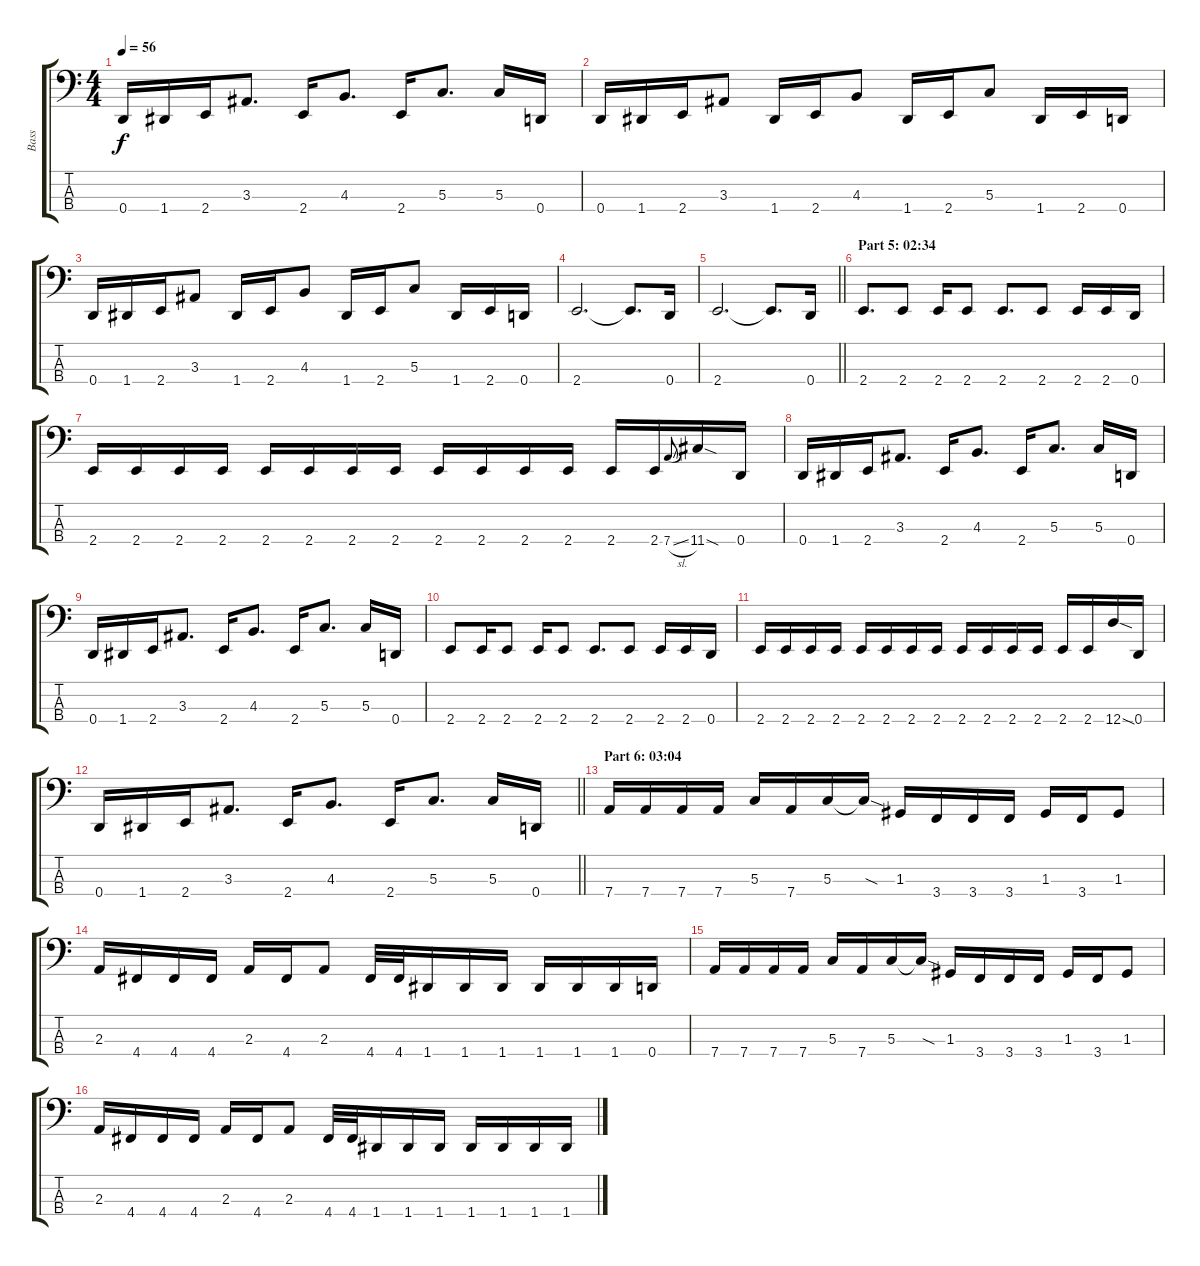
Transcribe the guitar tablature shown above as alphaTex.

\track ("Bass" "Bass") {instrument electricbassfinger}
\staff {score tabs}
\tuning (F2 C2 G1 D1) {hide}
\ts (4 4)
\tempo 56
\clef f4
\ks c
0.4.16{dy f} 1.4.16 2.4.16 3.3.8{d} 2.4.16 4.3.8{d} 2.4.16 5.3.8{d} 5.3.16 0.4.16 |
0.4.16 1.4.16 2.4.16 3.3.8 1.4.16 2.4.16 4.3.8 1.4.16 2.4.16 5.3.8 1.4.16 2.4.16 0.4.16 |
0.4.16 1.4.16 2.4.16 3.3.8 1.4.16 2.4.16 4.3.8 1.4.16 2.4.16 5.3.8 1.4.16 2.4.16 0.4.16 |
2.4.2{d} 2.4{t}.8{d} 0.4.16 |
\barLineRight lightlight
2.4.2{d} 2.4{t}.8{d} 0.4.16 |
\section ("" "Part 5: 02:34")
2.4.8{d} 2.4.8 2.4.16 2.4.8 2.4.8{d} 2.4.8 2.4.16 2.4.16 0.4.16 |
2.4.16 2.4.16 2.4.16 2.4.16 2.4.16 2.4.16 2.4.16 2.4.16 2.4.16 2.4.16 2.4.16 2.4.16 2.4.16 2.4.16 7.4{sl}.8{gr onbeat} 11.4{sod}.16 0.4.16 |
0.4.16 1.4.16 2.4.16 3.3.8{d} 2.4.16 4.3.8{d} 2.4.16 5.3.8{d} 5.3.16 0.4.16 |
0.4.16 1.4.16 2.4.16 3.3.8{d} 2.4.16 4.3.8{d} 2.4.16 5.3.8{d} 5.3.16 0.4.16 |
2.4.8 2.4.16 2.4.8 2.4.16 2.4.8 2.4.8{d} 2.4.8 2.4.16 2.4.16 0.4.16 |
2.4.16 2.4.16 2.4.16 2.4.16 2.4.16 2.4.16 2.4.16 2.4.16 2.4.16 2.4.16 2.4.16 2.4.16 2.4.16 2.4.16 12.4{sod}.16 0.4.16 |
\barLineRight lightlight
0.4.16 1.4.16 2.4.16 3.3.8{d} 2.4.16 4.3.8{d} 2.4.16 5.3.8{d} 5.3.16 0.4.16 |
\section ("" "Part 6: 03:04")
7.4.16 7.4.16 7.4.16 7.4.16 5.3.16 7.4.16 5.3.16 5.3{sod t}.16 1.3.16 3.4.16 3.4.16 3.4.16 1.3.16 3.4.16 1.3.8 |
2.3.16 4.4.16 4.4.16 4.4.16 2.3.16 4.4.16 2.3.8 4.4.32 4.4.32 1.4.16 1.4.16 1.4.16 1.4.16 1.4.16 1.4.16 0.4.16 |
7.4.16 7.4.16 7.4.16 7.4.16 5.3.16 7.4.16 5.3.16 5.3{sod t}.16 1.3.16 3.4.16 3.4.16 3.4.16 1.3.16 3.4.16 1.3.8 |
2.3.16 4.4.16 4.4.16 4.4.16 2.3.16 4.4.16 2.3.8 4.4.32 4.4.32 1.4.16 1.4.16 1.4.16 1.4.16 1.4.16 1.4.16 1.4.16
